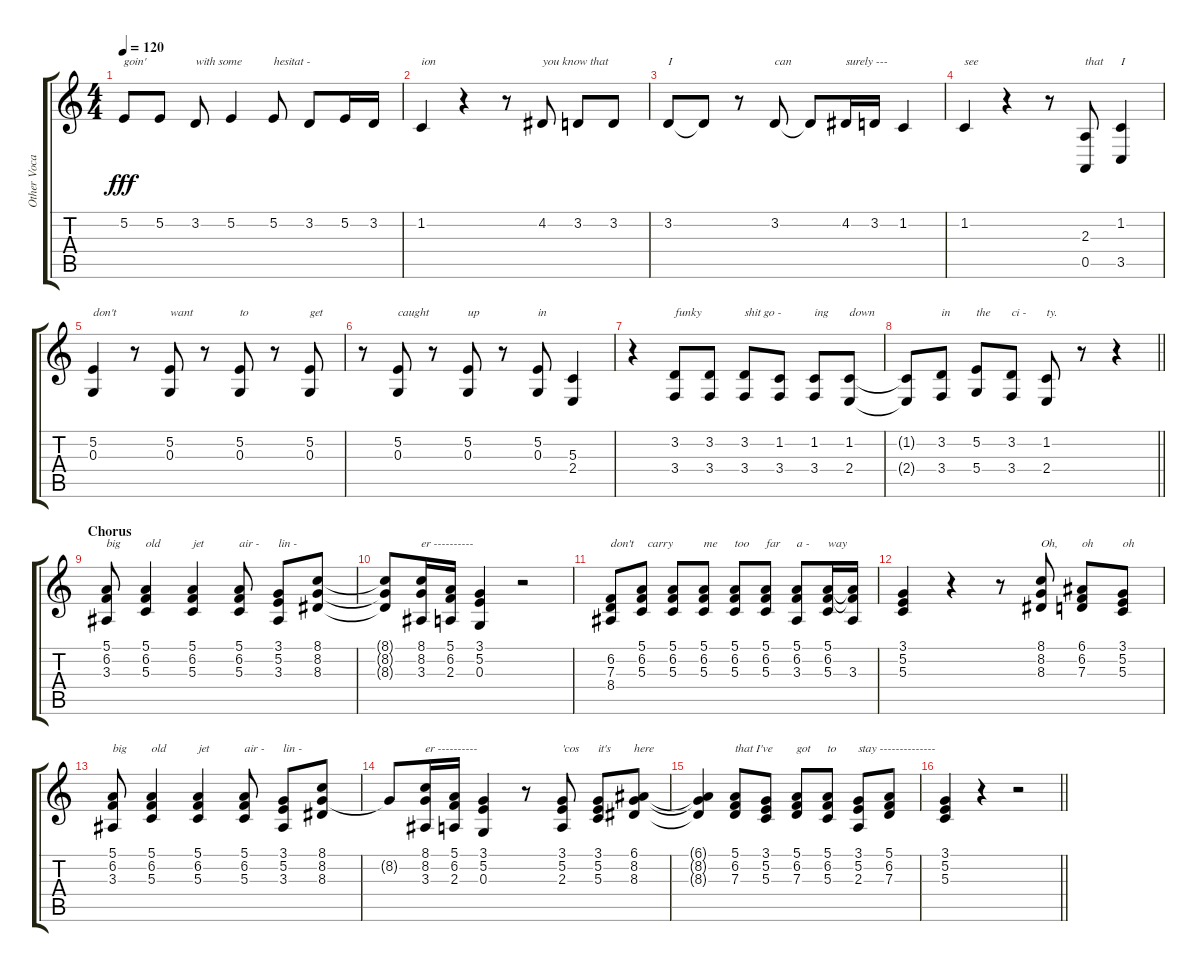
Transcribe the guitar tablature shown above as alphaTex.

\track ("Other Vocals" "Other Voca") {instrument tenorsax}
\staff {score tabs}
\tuning (E4 B3 G3 D3 A2 E2) {hide}
\ts (4 4)
\tempo 120
\clef g2
\ks c
5.2.8{txt "goin'" dy fff} 5.2.8{txt " "} 3.2.8{txt "with some"} 5.2.4{txt " "} 5.2.8{txt "hesitat -"} 3.2.8{txt " "} 5.2.16{txt " "} 3.2.16 |
1.2.4{txt "ion"} r.4 r.8 4.2.8{txt "you know that"} 3.2.8 3.2.8 |
3.2.8{txt "I"} 3.2{t}.8{txt " "} r.8 3.2.8{txt "can"} 3.2{t}.8{txt " "} 4.2.16{txt "surely ---"} 3.2.16{txt " "} 1.2.4{txt " "} |
1.2.4{txt "see"} r.4 r.8 (2.3 0.5).8{txt "that"} (1.2 3.5).4{txt "I"} |
(5.2 0.3).4{txt "don't"} r.8{txt " "} (5.2 0.3).8{txt "want"} r.8{txt " "} (5.2 0.3).8{txt "to"} r.8{txt " "} (5.2 0.3).8{txt "get"} |
r.8{txt " "} (5.2 0.3).8{txt "caught"} r.8{txt " "} (5.2 0.3).8{txt "up"} r.8 (5.2 0.3).8{txt "in"} (5.3 2.4).4{txt " "} |
r.4{txt " "} (3.2 3.4).8{txt "funky"} (3.2 3.4).8{txt " "} (3.2 3.4).8{txt "shit go -"} (1.2 3.4).8{txt " "} (1.2 3.4).8{txt "ing"} (1.2 2.4).8{txt "down"} |
\barLineRight lightlight
(1.2{t} 2.4{t}).8 (3.2 3.4).8{txt "in"} (5.2 5.4).8{txt "the"} (3.2 3.4).8{txt "ci -"} (1.2 2.4).8{txt "ty."} r.8 r.4 |
\section ("" "Chorus")
(5.1 6.2 3.3).8{txt "big"} (5.1 6.2 5.3).4{txt "old"} (5.1 6.2 5.3).4{txt "jet"} (5.1 6.2 5.3).8{txt "air -"} (3.1 5.2 3.3).8{txt "lin -"} (8.1 8.2 8.3).8 |
(8.1{t} 8.2{t} 8.3{t}).8 (8.1 8.2 3.3).16{txt "er ----------"} (5.1 6.2 2.3).16 (3.1 5.2 0.3).4 r.2 |
(6.2 7.3 8.4).8{txt "don't"} (5.1 6.2 5.3).8{txt "  carry"} (5.1 6.2 5.3).8 (5.1 6.2 5.3).8{txt "me"} (5.1 6.2 5.3).8{txt "too"} (5.1 6.2 5.3).8{txt "far"} (5.1 6.2 3.3).8{txt "a -"} (5.1 6.2 5.3).16{txt "way"} (5.1{t} 6.2{t} 3.3).16 |
(3.1 5.2 5.3).4{txt " "} r.4 r.8 (8.1 8.2 8.3).8{txt "Oh,"} (6.1 6.2 7.3).8{txt "oh"} (3.1 5.2 5.3).8{txt "oh"} |
(5.1 6.2 3.3).8{txt "big"} (5.1 6.2 5.3).4{txt "old"} (5.1 6.2 5.3).4{txt "jet"} (5.1 6.2 5.3).8{txt "air -"} (3.1 5.2 3.3).8{txt "lin -"} (8.1 8.2 8.3).8 |
8.2{t}.8 (8.1 8.2 3.3).16{txt "er ----------"} (5.1 6.2 2.3).16 (3.1 5.2 0.3).4 r.8 (3.1 5.2 2.3).8{txt "'cos"} (3.1 5.2 5.3).8{txt "it's"} (6.1 8.2 8.3).8{txt "here"} |
(6.1{t} 8.2{t} 8.3{t}).4 (5.1 6.2 7.3).8{txt "that I've"} (3.1 5.2 5.3).8 (5.1 6.2 7.3).8{txt "got"} (5.1 6.2 5.3).8{txt "to"} (3.1 5.2 2.3).8{txt "stay --------------"} (5.1 6.2 7.3).8 |
\barLineRight lightlight
(3.1 5.2 5.3).4 r.4 r.2
